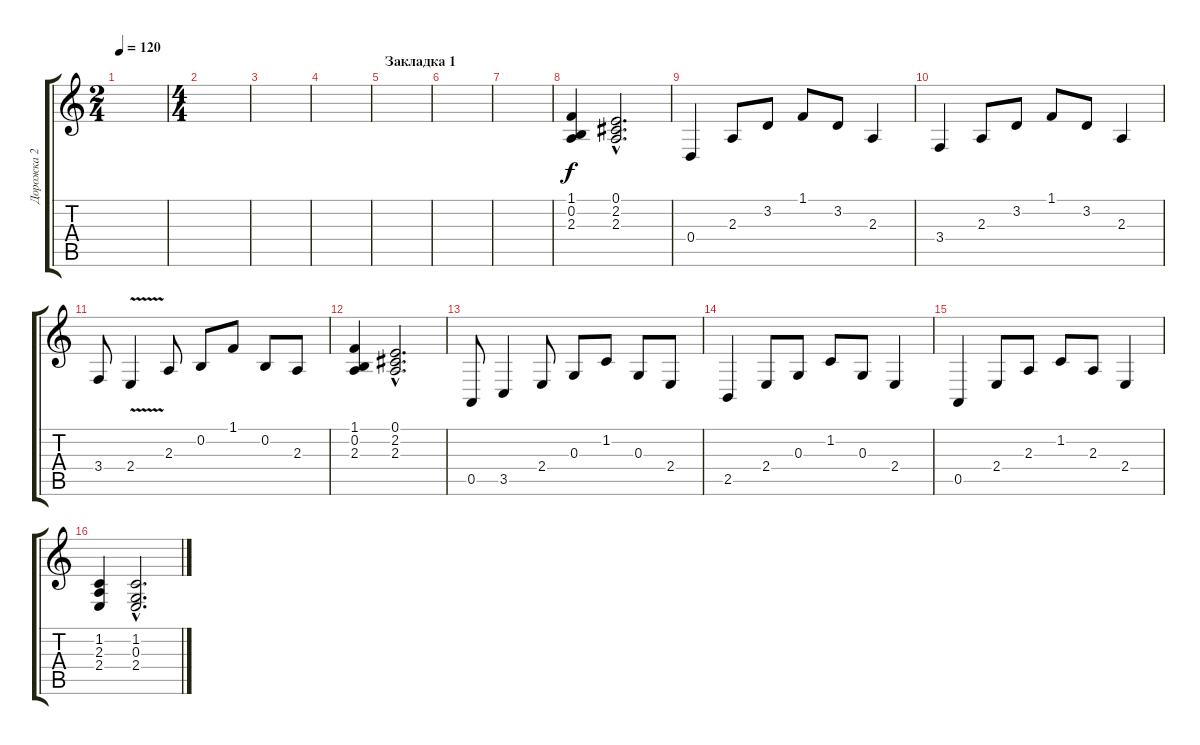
\track ("Дорожка 2" "Дорожка 2") {instrument pad4choir}
\staff {score tabs}
\tuning (E4 B3 G3 D3 A2 E2) {hide}
\ts (2 4)
\tempo 120
\clef g2
\ks c
|
\ts (4 4)
|
|
|
\section ("" "Закладка 1")
|
|
|
(1.1 0.2 2.3).4 (0.1{hac} 2.2{hac} 2.3{hac}).2{d} |
0.4.4 2.3.8 3.2.8 1.1.8 3.2.8 2.3.4 |
3.4.4 2.3.8 3.2.8 1.1.8 3.2.8 2.3.4 |
3.4.8 2.4{v}.4 2.3.8 0.2.8 1.1.8 0.2.8 2.3.8 |
(1.1 0.2 2.3).4 (0.1{hac} 2.2{hac} 2.3{hac}).2{d} |
0.5.8 3.5.4 2.4.8 0.3.8 1.2.8 0.3.8 2.4.8 |
2.5.4 2.4.8 0.3.8 1.2.8 0.3.8 2.4.4 |
0.5.4 2.4.8 2.3.8 1.2.8 2.3.8 2.4.4 |
(1.2 2.3 2.4).4 (1.2{hac} 0.3{hac} 2.4{hac}).2{d}
